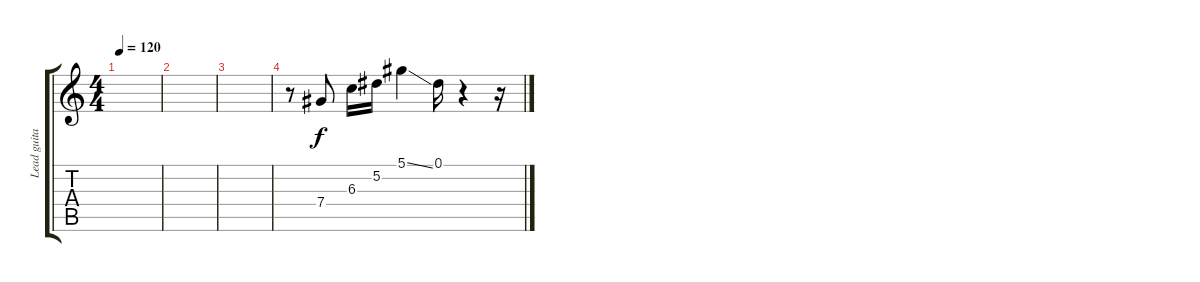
\track ("Lead guitar" "Lead guita") {instrument electricguitarclean}
\staff {score tabs}
\tuning (Eb4 Bb3 Gb3 Db3 Ab2 Eb2) {hide}
\ts (4 4)
\tempo 120
\clef g2
\ks c
|
|
|
r.8{instrument overdrivenguitar} 7.4.8 6.3.16 5.2.16 5.1{ss}.4 0.1.16 r.4 r.16
